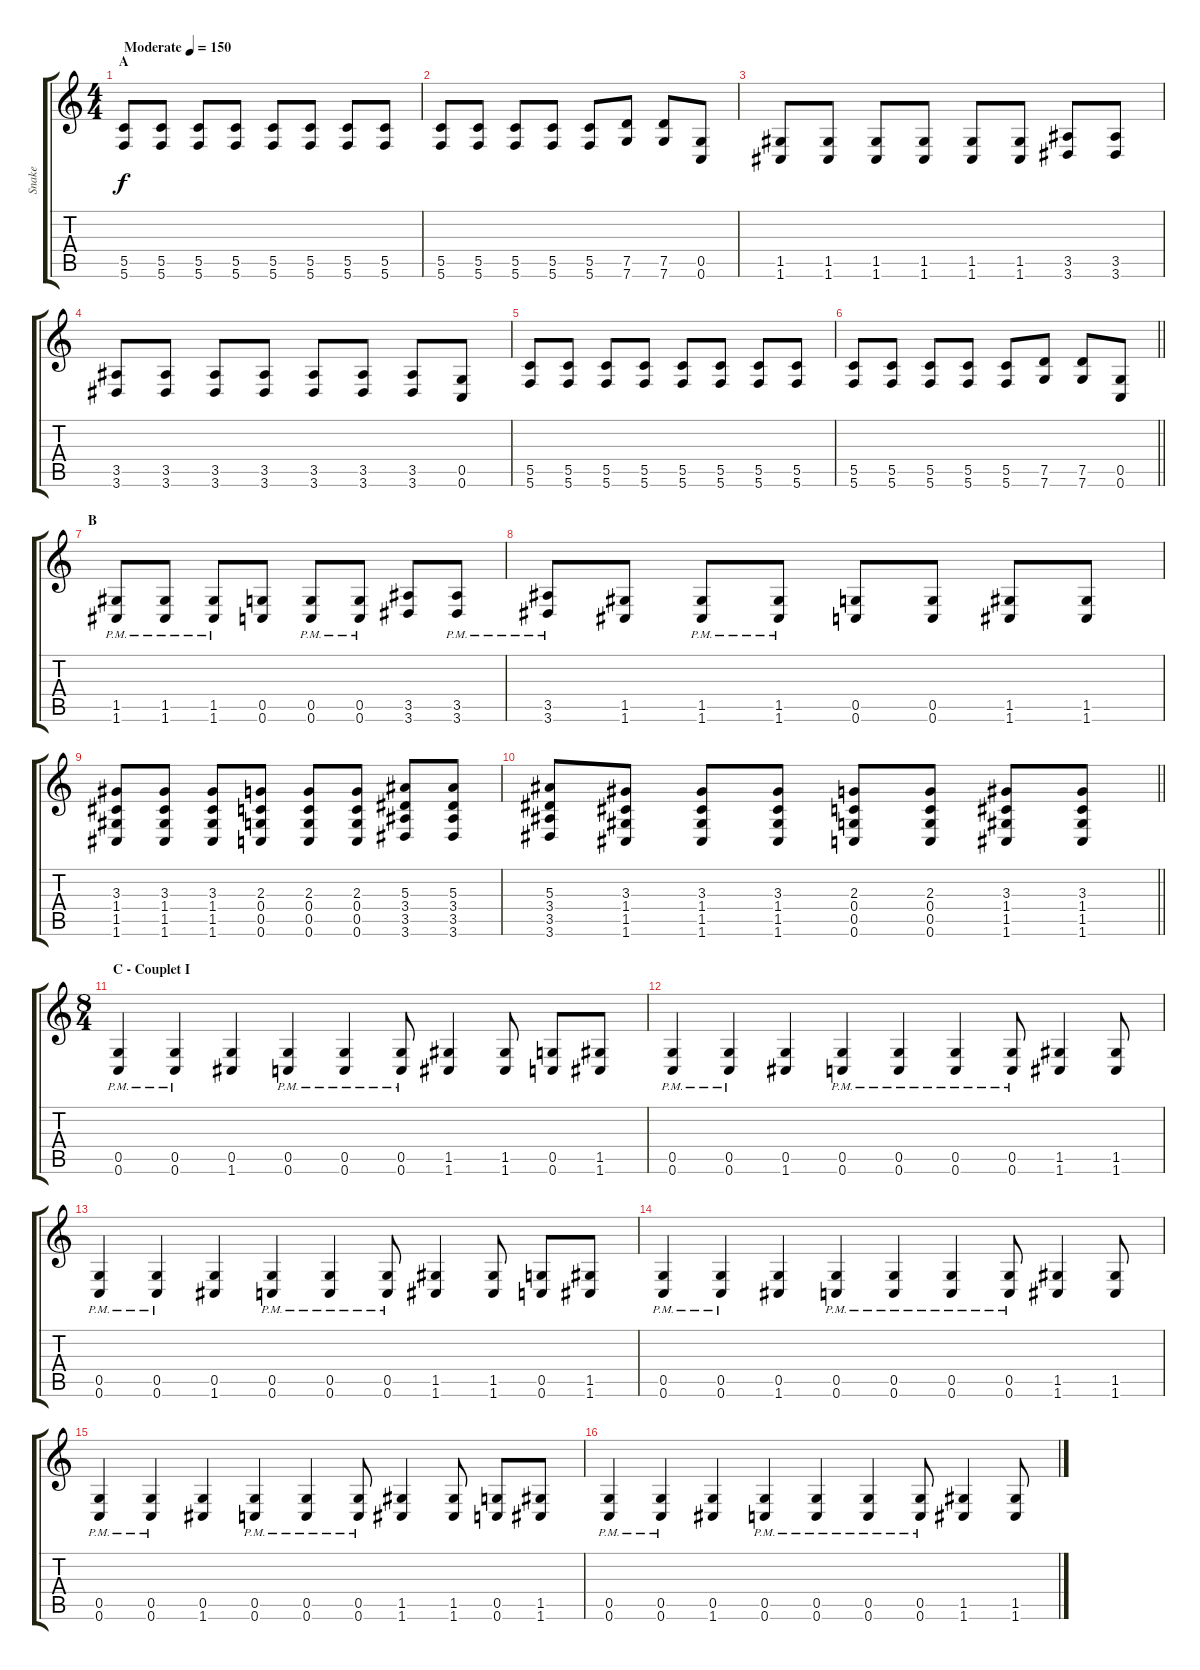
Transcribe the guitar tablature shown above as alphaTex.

\track ("Snake" "Snake") {instrument distortionguitar}
\staff {score tabs}
\tuning (D4 A3 F3 C3 G2 C2) {hide}
\ts (4 4)
\section ("" "A")
\tempo (150 "Moderate")
\clef g2
\ks c
(5.5 5.6).8{dy f instrument distortionguitar} (5.5 5.6).8 (5.5 5.6).8 (5.5 5.6).8 (5.5 5.6).8 (5.5 5.6).8 (5.5 5.6).8 (5.5 5.6).8 |
(5.5 5.6).8 (5.5 5.6).8 (5.5 5.6).8 (5.5 5.6).8 (5.5 5.6).8 (7.5 7.6).8 (7.5 7.6).8 (0.5 0.6).8 |
(1.5 1.6).8 (1.5 1.6).8 (1.5 1.6).8 (1.5 1.6).8 (1.5 1.6).8 (1.5 1.6).8 (3.5 3.6).8 (3.5 3.6).8 |
(3.5 3.6).8 (3.5 3.6).8 (3.5 3.6).8 (3.5 3.6).8 (3.5 3.6).8 (3.5 3.6).8 (3.5 3.6).8 (0.5 0.6).8 |
(5.5 5.6).8 (5.5 5.6).8 (5.5 5.6).8 (5.5 5.6).8 (5.5 5.6).8 (5.5 5.6).8 (5.5 5.6).8 (5.5 5.6).8 |
\barLineRight lightlight
(5.5 5.6).8 (5.5 5.6).8 (5.5 5.6).8 (5.5 5.6).8 (5.5 5.6).8 (7.5 7.6).8 (7.5 7.6).8 (0.5 0.6).8 |
\section ("" "B")
(1.5{pm} 1.6{pm}).8 (1.5{pm} 1.6{pm}).8 (1.5{pm} 1.6{pm}).8 (0.5 0.6).8 (0.5{pm} 0.6{pm}).8 (0.5{pm} 0.6{pm}).8 (3.5 3.6).8 (3.5{pm} 3.6{pm}).8 |
(3.5{pm} 3.6{pm}).8 (1.5 1.6).8 (1.5{pm} 1.6{pm}).8 (1.5{pm} 1.6{pm}).8 (0.5 0.6).8 (0.5 0.6).8 (1.5 1.6).8 (1.5 1.6).8 |
(3.3 1.4 1.5 1.6).8 (3.3 1.4 1.5 1.6).8 (3.3 1.4 1.5 1.6).8 (2.3 0.4 0.5 0.6).8 (2.3 0.4 0.5 0.6).8 (2.3 0.4 0.5 0.6).8 (5.3 3.4 3.5 3.6).8 (5.3 3.4 3.5 3.6).8 |
\barLineRight lightlight
(5.3 3.4 3.5 3.6).8 (3.3 1.4 1.5 1.6).8 (3.3 1.4 1.5 1.6).8 (3.3 1.4 1.5 1.6).8 (2.3 0.4 0.5 0.6).8 (2.3 0.4 0.5 0.6).8 (3.3 1.4 1.5 1.6).8 (3.3 1.4 1.5 1.6).8 |
\ts (8 4)
\section ("" "C - Couplet I")
(0.5{pm} 0.6{pm}).4 (0.5{pm} 0.6{pm}).4 (0.5 1.6).4 (0.5{pm} 0.6{pm}).4 (0.5{pm} 0.6{pm}).4 (0.5{pm} 0.6{pm}).8 (1.5 1.6).4 (1.5 1.6).8 (0.5 0.6).8 (1.5 1.6).8 |
(0.5{pm} 0.6{pm}).4 (0.5{pm} 0.6{pm}).4 (0.5 1.6).4 (0.5{pm} 0.6{pm}).4 (0.5{pm} 0.6{pm}).4 (0.5{pm} 0.6{pm}).4 (0.5{pm} 0.6{pm}).8 (1.5 1.6).4 (1.5 1.6).8 |
(0.5{pm} 0.6{pm}).4 (0.5{pm} 0.6{pm}).4 (0.5 1.6).4 (0.5{pm} 0.6{pm}).4 (0.5{pm} 0.6{pm}).4 (0.5{pm} 0.6{pm}).8 (1.5 1.6).4 (1.5 1.6).8 (0.5 0.6).8 (1.5 1.6).8 |
(0.5{pm} 0.6{pm}).4 (0.5{pm} 0.6{pm}).4 (0.5 1.6).4 (0.5{pm} 0.6{pm}).4 (0.5{pm} 0.6{pm}).4 (0.5{pm} 0.6{pm}).4 (0.5{pm} 0.6{pm}).8 (1.5 1.6).4 (1.5 1.6).8 |
(0.5{pm} 0.6{pm}).4 (0.5{pm} 0.6{pm}).4 (0.5 1.6).4 (0.5{pm} 0.6{pm}).4 (0.5{pm} 0.6{pm}).4 (0.5{pm} 0.6{pm}).8 (1.5 1.6).4 (1.5 1.6).8 (0.5 0.6).8 (1.5 1.6).8 |
(0.5{pm} 0.6{pm}).4 (0.5{pm} 0.6{pm}).4 (0.5 1.6).4 (0.5{pm} 0.6{pm}).4 (0.5{pm} 0.6{pm}).4 (0.5{pm} 0.6{pm}).4 (0.5{pm} 0.6{pm}).8 (1.5 1.6).4 (1.5 1.6).8
